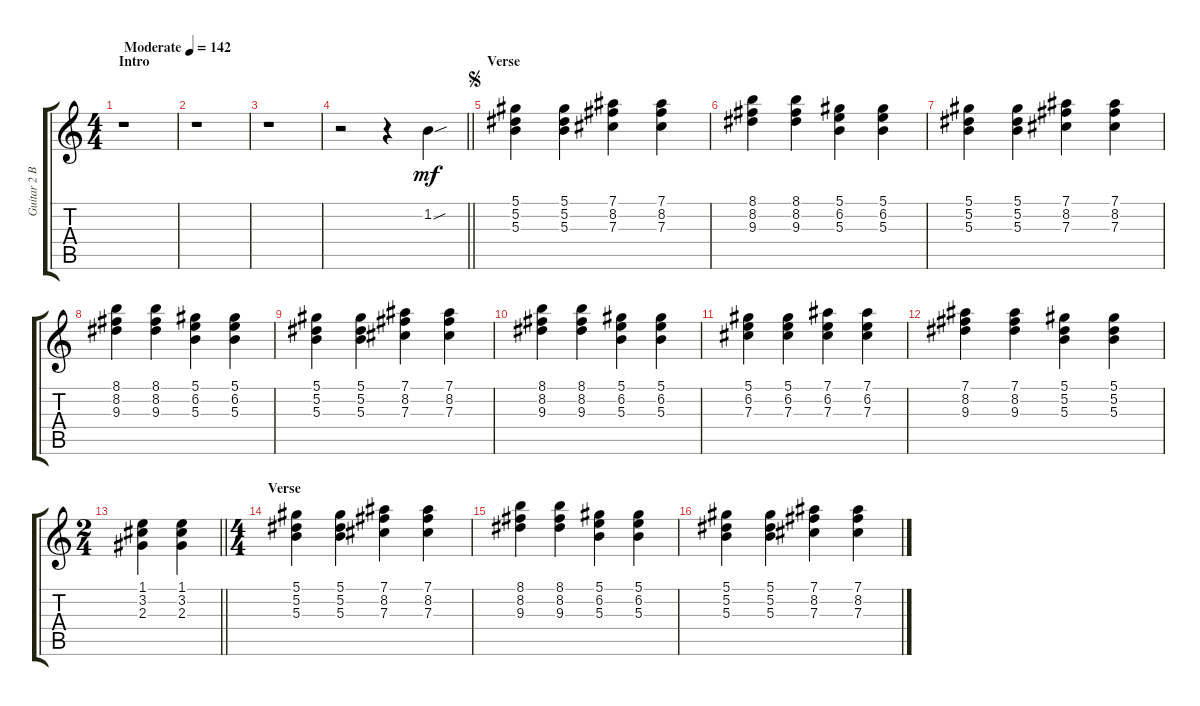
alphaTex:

\track ("Guitar 2 Bernd Kurtzke" "Guitar 2 B") {instrument distortionguitar}
\staff {score tabs}
\tuning (Eb4 Bb3 Gb3 Db3 Ab2 Eb2) {hide}
\ts (4 4)
\section ("" "Intro")
\tempo (142 "Moderate")
\clef g2
\ks c
r.1{dy mf instrument distortionguitar} |
r.1 |
r.1 |
\barLineRight lightlight
r.2 r.4 1.2{sou}.4 |
\section ("" "Verse")
\jump segno
(5.1 5.2 5.3).4 (5.1 5.2 5.3).4 (7.1 8.2 7.3).4 (7.1 8.2 7.3).4 |
(8.1 8.2 9.3).4 (8.1 8.2 9.3).4 (5.1 6.2 5.3).4 (5.1 6.2 5.3).4 |
(5.1 5.2 5.3).4 (5.1 5.2 5.3).4 (7.1 8.2 7.3).4 (7.1 8.2 7.3).4 |
(8.1 8.2 9.3).4 (8.1 8.2 9.3).4 (5.1 6.2 5.3).4 (5.1 6.2 5.3).4 |
(5.1 5.2 5.3).4 (5.1 5.2 5.3).4 (7.1 8.2 7.3).4 (7.1 8.2 7.3).4 |
(8.1 8.2 9.3).4 (8.1 8.2 9.3).4 (5.1 6.2 5.3).4 (5.1 6.2 5.3).4 |
(5.1 6.2 7.3).4 (5.1 6.2 7.3).4 (7.1 6.2 7.3).4 (7.1 6.2 7.3).4 |
(7.1 8.2 9.3).4 (7.1 8.2 9.3).4 (5.1 5.2 5.3).4 (5.1 5.2 5.3).4 |
\ts (2 4)
\barLineRight lightlight
(1.1 3.2 2.3).4 (1.1 3.2 2.3).4 |
\ts (4 4)
\section ("" "Verse")
(5.1 5.2 5.3).4 (5.1 5.2 5.3).4 (7.1 8.2 7.3).4 (7.1 8.2 7.3).4 |
(8.1 8.2 9.3).4 (8.1 8.2 9.3).4 (5.1 6.2 5.3).4 (5.1 6.2 5.3).4 |
(5.1 5.2 5.3).4 (5.1 5.2 5.3).4 (7.1 8.2 7.3).4 (7.1 8.2 7.3).4
